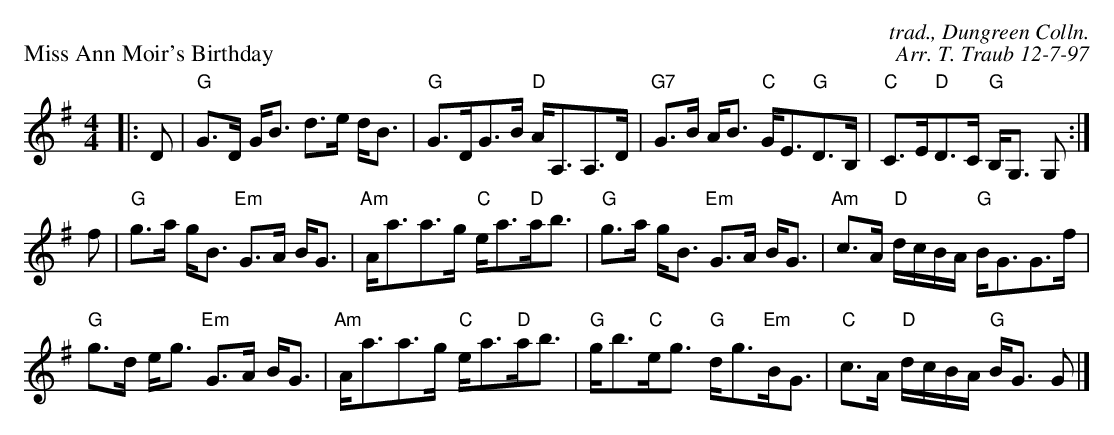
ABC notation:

X:1
P: Miss Ann Moir's Birthday
C: trad., Dungreen Colln.
C: Arr. T. Traub 12-7-97
K: G
M: 4/4
L: 1/8
|: D|"G"G>D G<B d>e d<B|"G"G>DG>B "D"A<A,A,>D|"G7"G>B A<B "C"G<E"G"D>B,|"C"C>E"D"D>C "G"B,<G, G, :|
f|"G"g>a g<B "Em"G>A B<G|"Am"A<aa>g "C"e<a"D"a<b|"G"g>a g<B "Em"G>A B<G|"Am"c>A "D"d/c/B/A/ "G"B<GG>f|
"G"g>d e<g "Em"G>A B<G|"Am"A<aa>g "C"e<a"D"a<b|"G"g<b"C"e<g "G"d<g"Em"B<G|"C"c>A "D"d/c/B/A/ "G"B<G G |]
